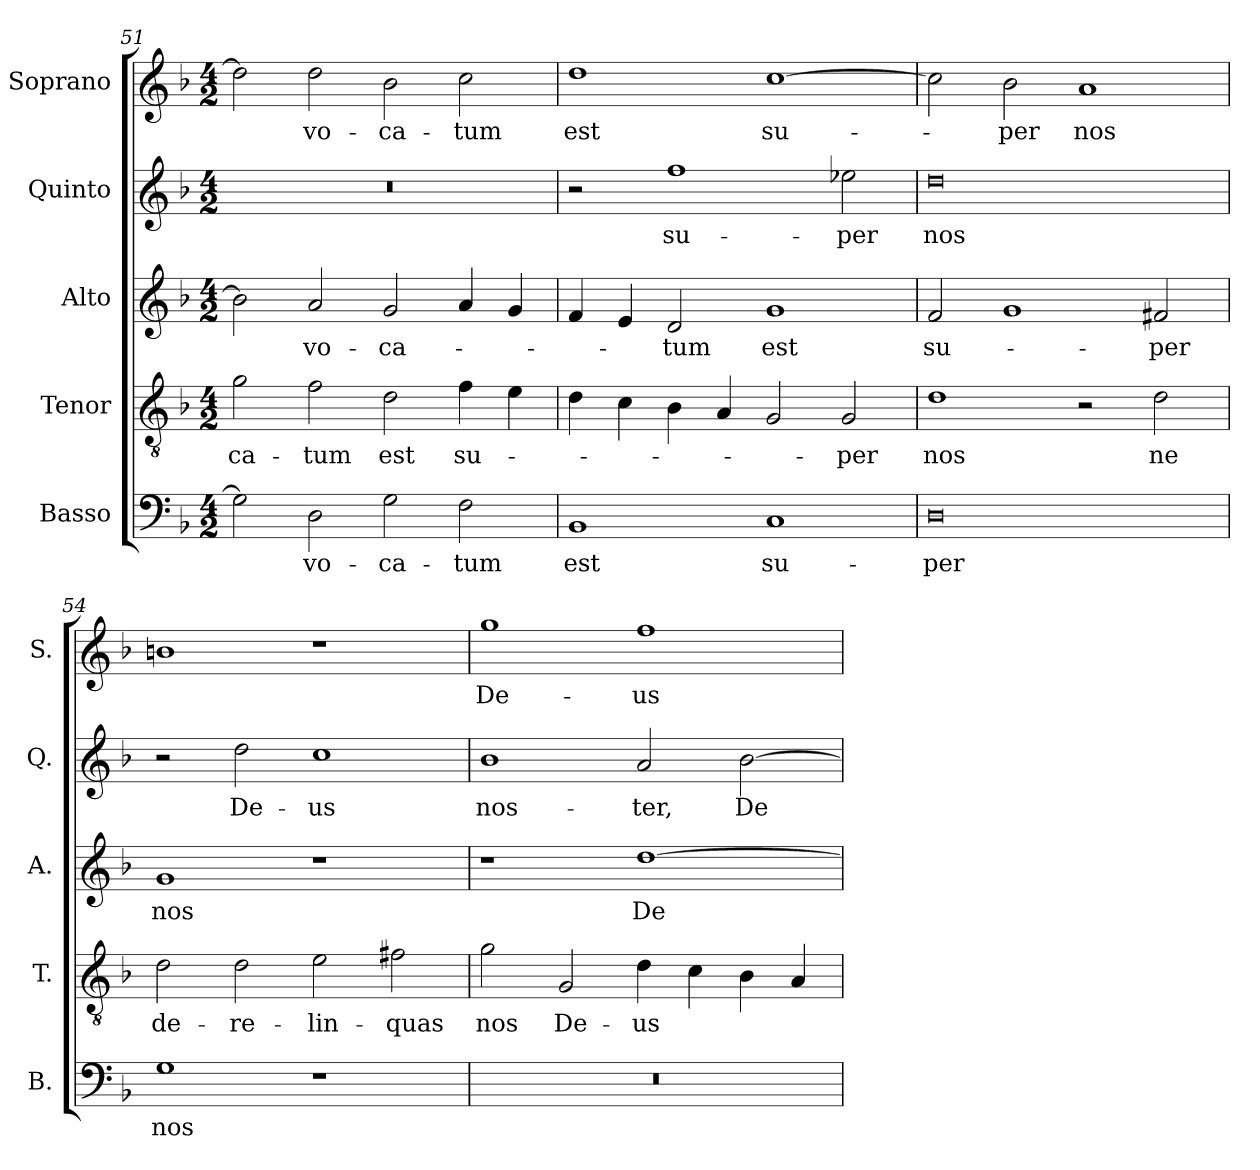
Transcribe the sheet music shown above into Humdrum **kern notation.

**kern	**text	**kern	**text	**kern	**text	**kern	**text	**kern	**text
*part5	*part5	*part4	*part4	*part3	*part3	*part2	*part2	*part1	*part1
*staff5	*staff5	*staff4	*staff4	*staff3	*staff3	*staff2	*staff2	*staff1	*staff1
*I"Basso	*	*I"Tenor	*	*I"Alto	*	*I"Quinto	*	*I"Soprano	*
*I'B.	*	*I'T.	*	*I'A.	*	*I'Q.	*	*I'S.	*
*clefF4	*	*clefGv2	*	*clefG2	*	*clefG2	*	*clefG2	*
*	*	*ITrd7c12	*	*	*	*	*	*	*
*k[b-]	*	*k[b-]	*	*k[b-]	*	*k[b-]	*	*k[b-]	*
*F:	*	*F:	*	*F:	*	*F:	*	*F:	*
*M4/2	*	*M4/2	*	*M4/2	*	*M4/2	*	*M4/2	*
=51	=51	=51	=51	=51	=51	=51	=51	=51	=51
!	!	!	!LO:LY:b:color=#000000	!	!	!LO:N:vis=1	!	!	!
2Gi\]	.	2Gi\	-ca-	2b-i\]	.	0r	.	2ddi\]	.
!	!LO:LY:b:color=#000000	!	!	!	!	!	!	!	!
!	!	!	!LO:LY:b:color=#000000	!	!	!	!	!	!
!	!	!	!	!	!LO:LY:b:color=#000000	!	!	!	!
!	!	!	!	!	!	!	!	!	!LO:LY:b:color=#000000
2Di\	-vo-	2Fi\	-tum	2ai/	-vo-	.	.	2ddi\	-vo-
!	!LO:LY:b:color=#000000	!	!	!	!	!	!	!	!
!	!	!	!LO:LY:b:color=#000000	!	!	!	!	!	!
!	!	!	!	!	!LO:LY:b:color=#000000	!	!	!	!
!	!	!	!	!	!	!	!	!	!LO:LY:b:color=#000000
2Gi\	-ca-	2Di\	est	2gi/	-ca-	.	.	2b-i\	-ca-
!	!LO:LY:b:color=#000000	!	!	!	!	!	!	!	!
!	!	!	!LO:LY:b:color=#000000	!	!	!	!	!	!
!	!	!	!	!	!	!	!	!	!LO:LY:b:color=#000000
2Fi\	-tum	4Fi\	su-	4ai/	.	.	.	2cci\	-tum
.	.	4Ei\	.	4gi/	.	.	.	.	.
=52	=52	=52	=52	=52	=52	=52	=52	=52	=52
!	!LO:LY:b:color=#000000	!	!	!	!	!	!	!	!
!	!	!	!	!	!	!	!	!	!LO:LY:b:color=#000000
1BB-i	est	4Di\	.	4fi/	.	2r	.	1ddi	est
.	.	4Ci\	.	4ei/	.	.	.	.	.
!	!	!	!	!	!LO:LY:b:color=#000000	!	!	!	!
!	!	!	!	!	!	!	!LO:LY:b:color=#000000	!	!
.	.	4BB-i\	.	2di/	-tum	1ffi	su-	.	.
.	.	4AAi/	.	.	.	.	.	.	.
!	!LO:LY:b:color=#000000	!	!	!	!	!	!	!	!
!	!	!	!	!	!LO:LY:b:color=#000000	!	!	!	!
!	!	!	!	!	!	!	!	!	!LO:LY:b:color=#000000
1Ci	su-	2GGi/	.	1gi	est	.	.	[1cci	su-
!	!	!	!LO:LY:b:color=#000000	!	!	!	!	!	!
!	!	!	!	!	!	!	!LO:LY:b:color=#000000	!	!
.	.	2GGi/	-per	.	.	2ee-Xi\	-per	.	.
=53	=53	=53	=53	=53	=53	=53	=53	=53	=53
!	!LO:LY:b:color=#000000	!	!	!	!	!	!	!	!
!	!	!	!LO:LY:b:color=#000000	!	!	!	!	!	!
!	!	!	!	!	!LO:LY:b:color=#000000	!	!	!	!
!	!	!	!	!	!	!	!LO:LY:b:color=#000000	!	!
0Di	-per	1Di	nos	2fi/	su-	0ddi	nos	2cci\]	.
!	!	!	!	!	!	!	!	!	!LO:LY:b:color=#000000
.	.	.	.	1gi	.	.	.	2b-i\	-per
!	!	!	!	!	!	!	!	!	!LO:LY:b:color=#000000
.	.	2r	.	.	.	.	.	1ai	nos
!	!	!	!LO:LY:b:color=#000000	!	!	!	!	!	!
!	!	!	!	!	!LO:LY:b:color=#000000	!	!	!	!
.	.	2Di\	ne	2f#Xi/	-per	.	.	.	.
=54	=54	=54	=54	=54	=54	=54	=54	=54	=54
!	!LO:LY:b:color=#000000	!	!	!	!	!	!	!	!
!	!	!	!LO:LY:b:color=#000000	!	!	!	!	!	!
!	!	!	!	!	!LO:LY:b:color=#000000	!	!	!	!
1Gi	nos	2Di\	de-	1gi	nos	2r	.	1bni	.
!	!	!	!LO:LY:b:color=#000000	!	!	!	!	!	!
!	!	!	!	!	!	!	!LO:LY:b:color=#000000	!	!
.	.	2Di\	-re-	.	.	2ddi\	De-	.	.
!	!	!	!LO:LY:b:color=#000000	!	!	!	!	!	!
!	!	!	!	!	!	!	!LO:LY:b:color=#000000	!	!
1r	.	2Ei\	-lin-	1r	.	1cci	-us	1r	.
!	!	!	!LO:LY:b:color=#000000	!	!	!	!	!	!
.	.	2F#Xi\	-quas	.	.	.	.	.	.
=55	=55	=55	=55	=55	=55	=55	=55	=55	=55
!LO:N:vis=1	!	!	!	!	!	!	!	!	!
!	!	!	!LO:LY:b:color=#000000	!	!	!	!	!	!
!	!	!	!	!	!	!	!LO:LY:b:color=#000000	!	!
!	!	!	!	!	!	!	!	!	!LO:LY:b:color=#000000
0r	.	2Gi\	nos	1r	.	1b-i	nos-	1ggi	De-
!	!	!	!LO:LY:b:color=#000000	!	!	!	!	!	!
.	.	2GGi/	De-	.	.	.	.	.	.
!	!	!	!LO:LY:b:color=#000000	!	!	!	!	!	!
!	!	!	!	!	!LO:LY:b:color=#000000	!	!	!	!
!	!	!	!	!	!	!	!LO:LY:b:color=#000000	!	!
!	!	!	!	!	!	!	!	!	!LO:LY:b:color=#000000
.	.	4Di\	-us	[1ddi	De-	2ai/	-ter,	1ffi	-us
.	.	4Ci\	.	.	.	.	.	.	.
!	!	!	!	!	!	!	!LO:LY:b:color=#000000	!	!
.	.	4BB-i\	.	.	.	[2b-i\	De-	.	.
.	.	4AAi/	.	.	.	.	.	.	.
=	=	=	=	=	=	=	=	=	=
*-	*-	*-	*-	*-	*-	*-	*-	*-	*-
